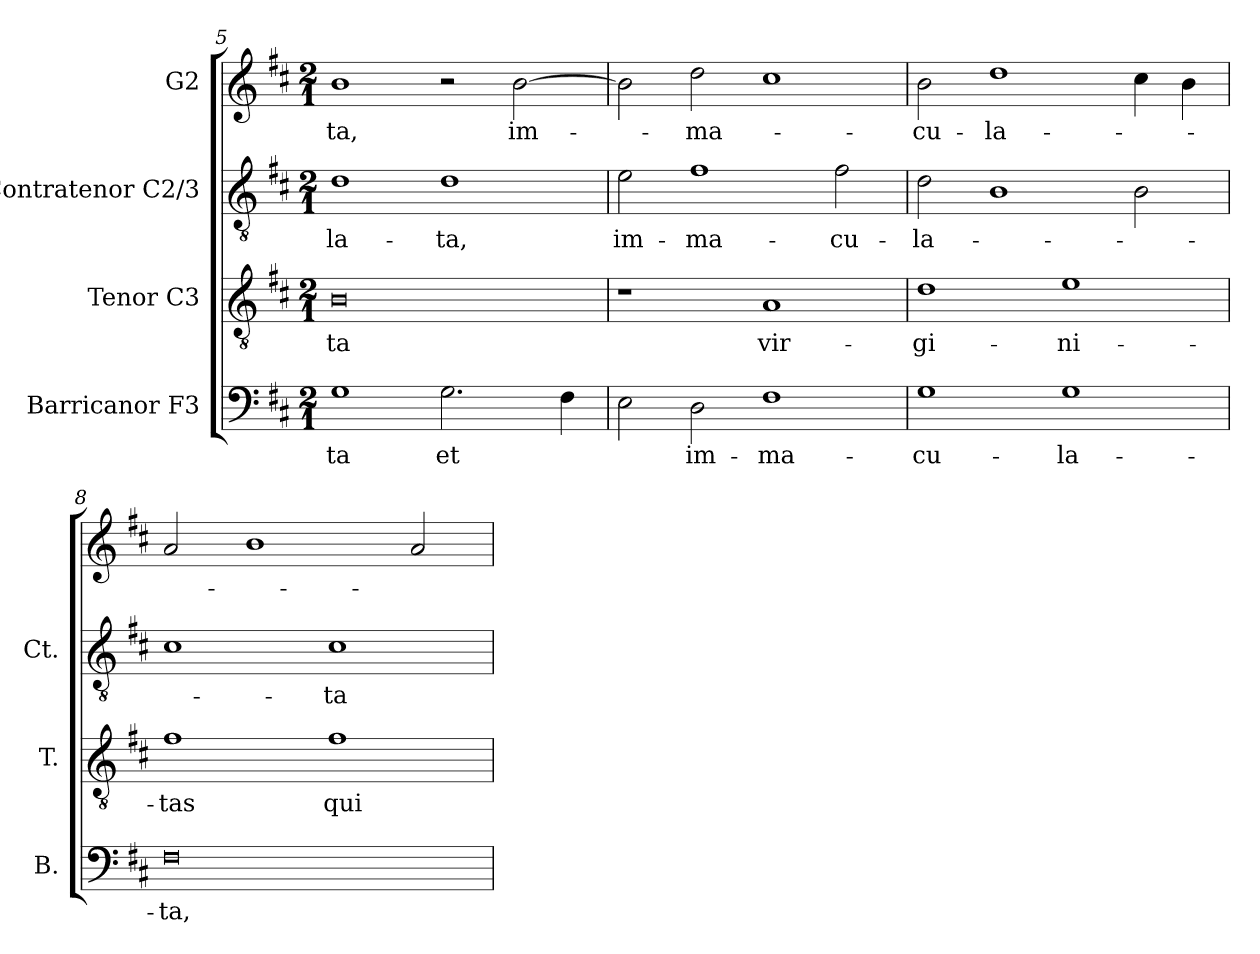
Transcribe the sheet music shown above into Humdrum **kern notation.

**kern	**text	**kern	**text	**kern	**text	**kern	**text
*part4	*part4	*part3	*part3	*part2	*part2	*part1	*part1
*staff4	*staff4	*staff3	*staff3	*staff2	*staff2	*staff1	*staff1
*I"Barricanor F3	*	*I"Tenor C3	*	*I"Contratenor C2/3	*	*I"G2	*
*I'B.	*	*I'T.	*	*I'Ct.	*	*	*
!!LO:LB:g=z
*clefF4	*	*clefGv2	*	*clefGv2	*	*clefG2	*
*k[f#c#]	*	*k[f#c#]	*	*k[f#c#]	*	*k[f#c#]	*
*D:	*	*D:	*	*D:	*	*D:	*
*M2/1	*	*M2/1	*	*M2/1	*	*M2/1	*
=5	=5	=5	=5	=5	=5	=5	=5
!	!LO:LY:b:cj	!	!LO:LY:b:rj	!	!LO:LY:b:cj	!	!LO:LY:b:cj
1G	-ta	0B	-ta	1d	-la-	1b	-ta,
!	!LO:LY:b:cj	!	!	!	!LO:LY:b:cj	!	!
2.G\	et	.	.	1d	-ta,	2r	.
!	!	!	!	!	!	!	!LO:LY:b:cj
.	.	.	.	.	.	[>2b\	im-
4F#\	.	.	.	.	.	.	.
=6	=6	=6	=6	=6	=6	=6	=6
!	!	!	!	!	!LO:LY:b:cj	!	!
2E\	.	1r	.	2e\	im-	2b\]	.
!	!LO:LY:b:cj	!	!	!	!LO:LY:b:cj	!	!LO:LY:b
2D\	im-	.	.	1f#	-ma-	2dd\	-ma-
!	!LO:LY:b:cj	!	!LO:LY:b:cj	!	!	!	!
1F#	-ma-	1A	vir-	.	.	1cc#	.
!	!	!	!	!	!LO:LY:b:cj	!	!
.	.	.	.	2f#\	-cu-	.	.
=7	=7	=7	=7	=7	=7	=7	=7
!	!LO:LY:b:cj	!	!LO:LY:b:cj	!	!LO:LY:b:cj	!	!LO:LY:b:cj
1G	-cu-	1d	-gi-	2d\	-la-	2b\	-cu-
!	!	!	!	!	!	!	!LO:LY:b:cj
.	.	.	.	1B	.	1dd	-la-
!	!LO:LY:b:cj	!	!LO:LY:b:cj	!	!	!	!
1G	-la-	1e	-ni-	.	.	.	.
.	.	.	.	2B\	.	4cc#\	.
.	.	.	.	.	.	4b\	.
=8	=8	=8	=8	=8	=8	=8	=8
!	!LO:LY:b:cj	!	!LO:LY:b:cj	!	!	!	!
0F#	-ta,	1f#	-tas	1c#	.	2a/	.
.	.	.	.	.	.	1b	.
!	!	!	!LO:LY:b:cj	!	!LO:LY:b:cj	!	!
.	.	1f#	qui-	1c#	-ta	.	.
.	.	.	.	.	.	2a/	.
=	=	=	=	=	=	=	=
*-	*-	*-	*-	*-	*-	*-	*-
